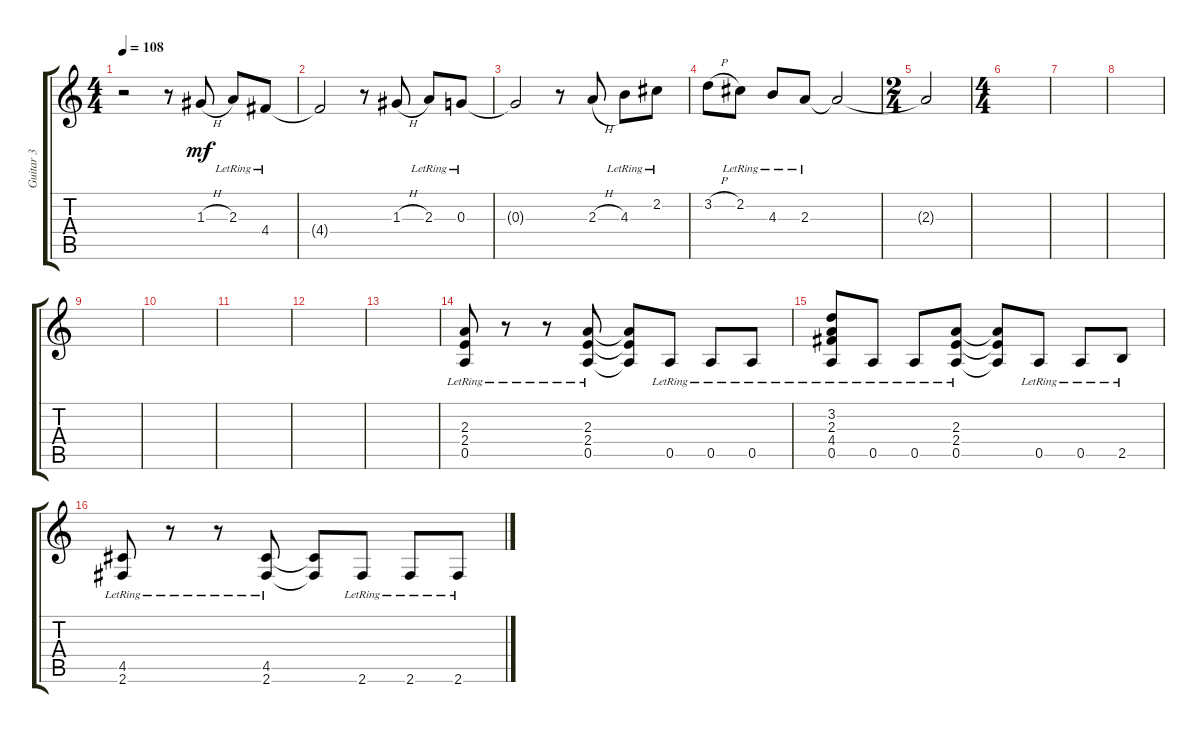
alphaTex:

\track ("Guitar 3" "Guitar 3") {instrument electricguitarjazz}
\staff {score tabs}
\tuning (E4 B3 G3 D3 A2 E2) {hide}
\ts (4 4)
\tempo 108
\clef g2
\ks c
r.2{dy mf instrument electricguitarjazz} r.8 1.3{h}.8{volume 16} 2.3{lr}.8 4.4{lr}.8 |
4.4{t}.2 r.8 1.3{h}.8 2.3{lr}.8 0.3{lr}.8 |
0.3{t}.2 r.8 2.3{h}.8 4.3{lr}.8 2.2{lr}.8 |
3.2{h}.8 2.2{lr}.8 4.3{lr}.8 2.3{lr}.8 2.3{t}.2 |
\ts (2 4)
2.3{t}.2 |
\ts (4 4)
|
|
|
|
|
|
|
|
(2.3{lr} 2.4{lr} 0.5{lr}).8 r.8 r.8 (2.3{lr} 2.4{lr} 0.5{lr}).8 (2.3{t} 2.4{t} 0.5{t}).8 0.5{lr}.8{instrument electricguitarmuted} 0.5{lr}.8 0.5{lr}.8 |
(3.2{lr} 2.3{lr} 4.4{lr} 0.5{lr}).8{instrument electricguitarjazz} 0.5{lr}.8{instrument electricguitarmuted} 0.5{lr}.8 (2.3{lr} 2.4{lr} 0.5{lr}).8{instrument electricguitarjazz} (2.3{t} 2.4{t} 0.5{t}).8 0.5{lr}.8{instrument electricguitarmuted} 0.5{lr}.8 2.5{lr}.8 |
(4.5{lr} 2.6{lr}).8{instrument electricguitarjazz} r.8 r.8 (4.5{lr} 2.6{lr}).8 (4.5{t} 2.6{t}).8 2.6{lr}.8{instrument electricguitarmuted} 2.6{lr}.8 2.6{lr}.8
